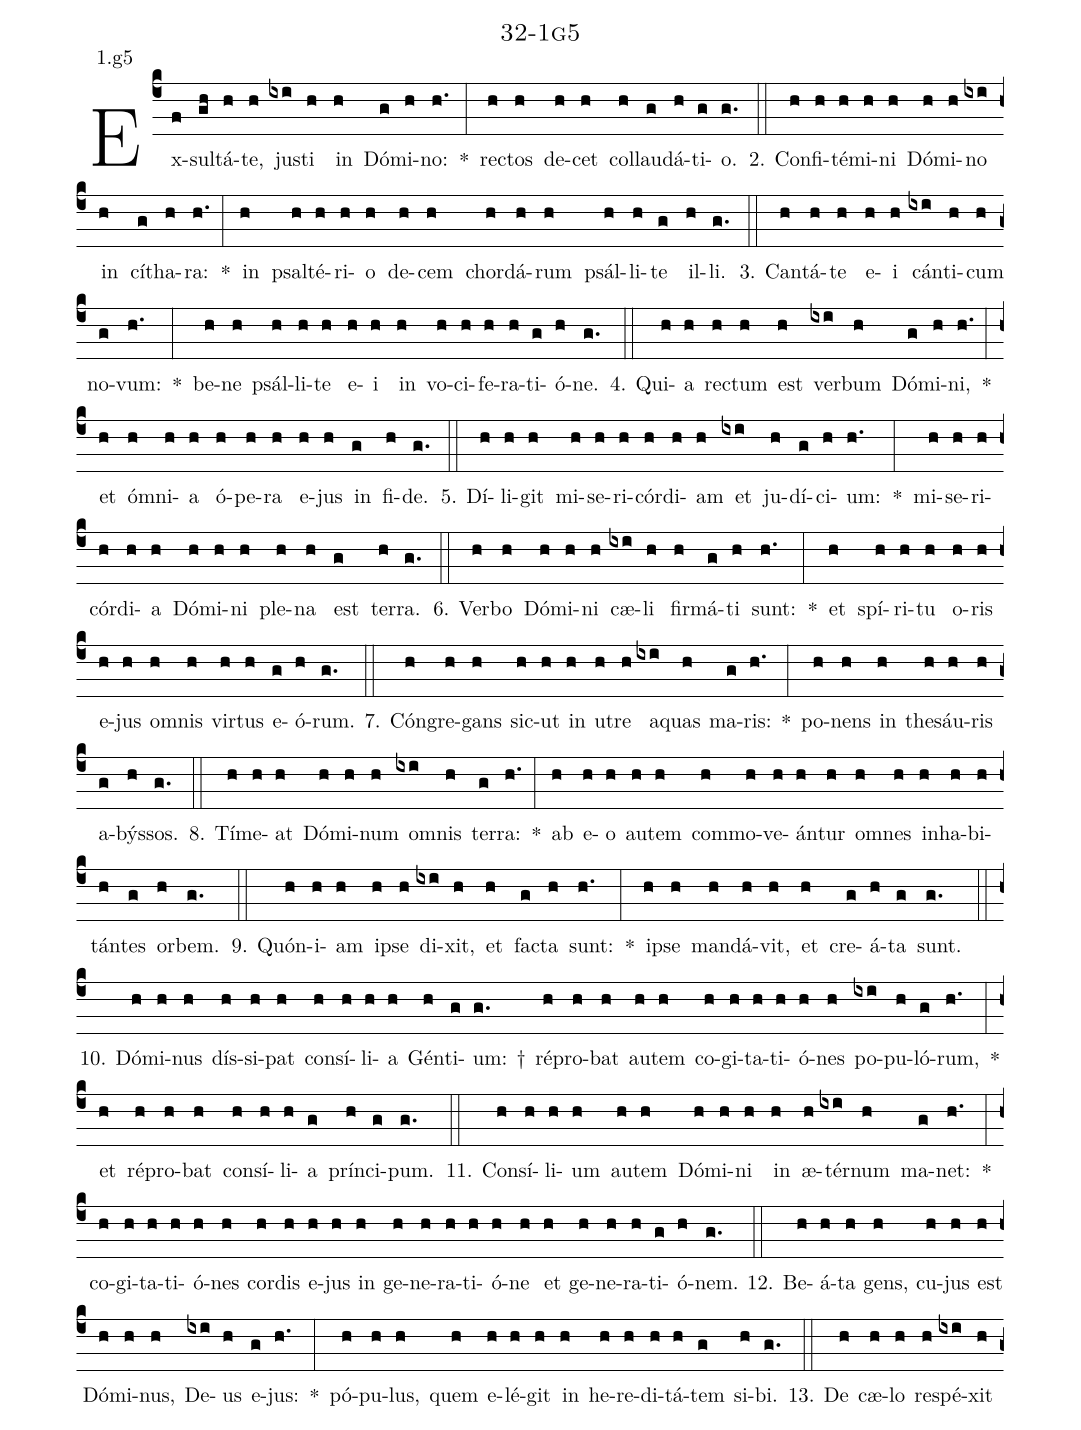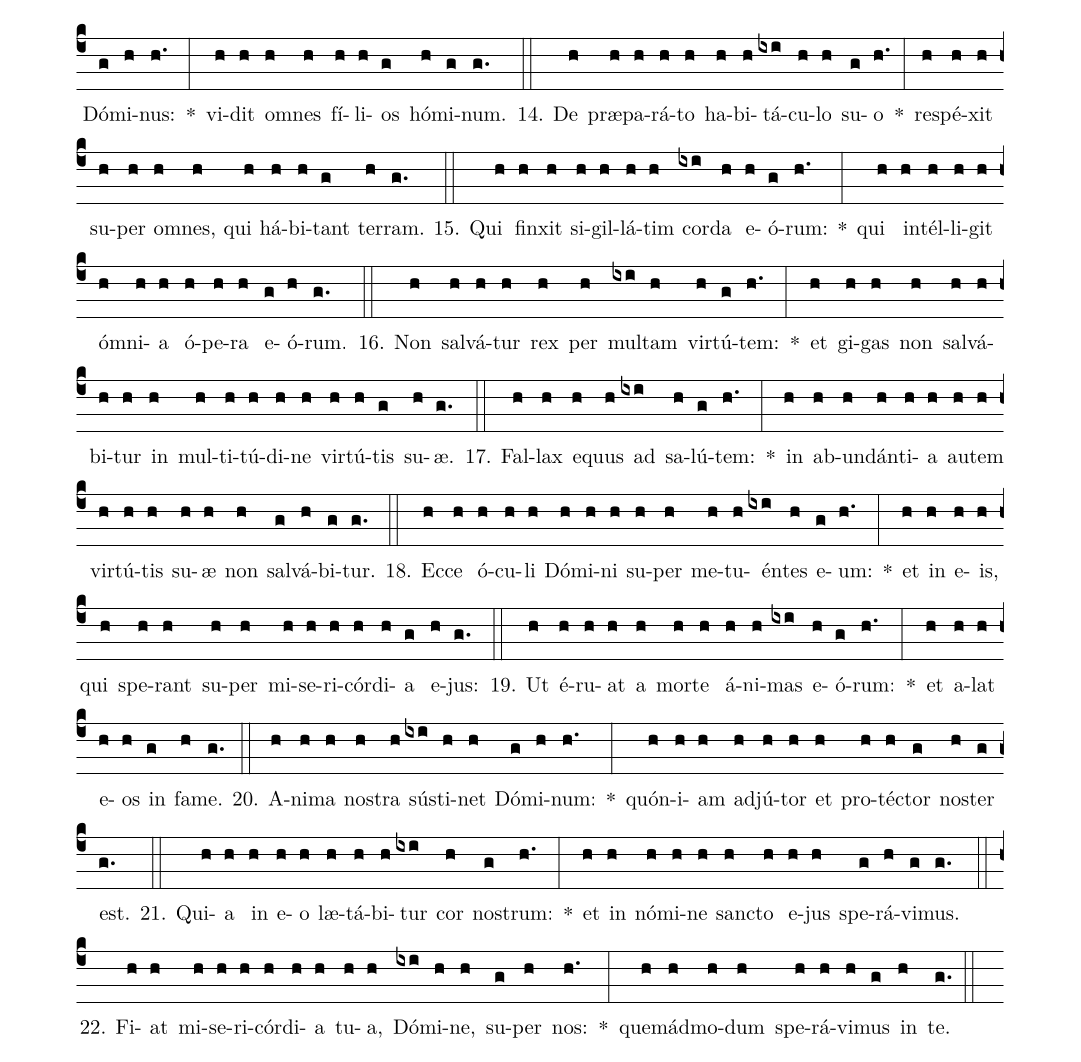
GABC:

name: 32-1g5;
annotation: 1.g5;
%%
(c4)Ex(f)sul(gh)tá(h)te,(h) jus(ixi)ti(h) in(h) Dó(g)mi(h)no:(h.) *(:) rec(h)tos(h) de(h)cet(h) col(h)lau(g)dá(h)ti(g)o.(g.) (::)
2. Con(h)fi(h)té(h)mi(h)ni(h) Dó(h)mi(h)no(ixi) in(h) cí(g)tha(h)ra:(h.) *(:) in(h) psal(h)té(h)ri(h)o(h) de(h)cem(h) chor(h)dá(h)rum(h) psál(h)li(h)te(g) il(h)li.(g.) (::)
3. Can(h)tá(h)te(h) e(h)i(h) cán(ixi)ti(h)cum(h) no(g)vum:(h.) *(:) be(h)ne(h) psál(h)li(h)te(h) e(h)i(h) in(h) vo(h)ci(h)fe(h)ra(h)ti(g)ó(h)ne.(g.) (::)
4. Qui(h)a(h) rec(h)tum(h) est(h) ver(ixi)bum(h) Dó(g)mi(h)ni,(h.) *(:) et(h) óm(h)ni(h)a(h) ó(h)pe(h)ra(h) e(h)jus(h) in(g) fi(h)de.(g.) (::)
5. Dí(h)li(h)git(h) mi(h)se(h)ri(h)cór(h)di(h)am(h) et(ixi) ju(h)dí(g)ci(h)um:(h.) *(:) mi(h)se(h)ri(h)cór(h)di(h)a(h) Dó(h)mi(h)ni(h) ple(h)na(h) est(g) ter(h)ra.(g.) (::)
6. Ver(h)bo(h) Dó(h)mi(h)ni(h) cæ(ixi)li(h) fir(h)má(g)ti(h) sunt:(h.) *(:) et(h) spí(h)ri(h)tu(h) o(h)ris(h) e(h)jus(h) om(h)nis(h) vir(h)tus(h) e(g)ó(h)rum.(g.) (::)
7. Cón(h)gre(h)gans(h) sic(h)ut(h) in(h) u(h)tre(h) a(ixi)quas(h) ma(g)ris:(h.) *(:) po(h)nens(h) in(h) the(h)sáu(h)ris(h) a(g)býs(h)sos.(g.) (::)
8. Tí(h)me(h)at(h) Dó(h)mi(h)num(h) om(ixi)nis(h) ter(g)ra:(h.) *(:) ab(h) e(h)o(h) au(h)tem(h) com(h)mo(h)ve(h)án(h)tur(h) om(h)nes(h) in(h)ha(h)bi(h)tán(h)tes(g) or(h)bem.(g.) (::)
9. Quón(h)i(h)am(h) ip(h)se(h) di(ixi)xit,(h) et(h) fac(g)ta(h) sunt:(h.) *(:) ip(h)se(h) man(h)dá(h)vit,(h) et(h) cre(g)á(h)ta(g) sunt.(g.) (::)
10. Dó(h)mi(h)nus(h) dís(h)si(h)pat(h) con(h)sí(h)li(h)a(h) Gén(h)ti(g)um: †(g.) ré(h)pro(h)bat(h) au(h)tem(h) co(h)gi(h)ta(h)ti(h)ó(h)nes(h) po(ixi)pu(h)ló(g)rum,(h.) *(:) et(h) ré(h)pro(h)bat(h) con(h)sí(h)li(h)a(g) prín(h)ci(g)pum.(g.) (::)
11. Con(h)sí(h)li(h)um(h) au(h)tem(h) Dó(h)mi(h)ni(h) in(h) æ(h)tér(ixi)num(h) ma(g)net:(h.) *(:) co(h)gi(h)ta(h)ti(h)ó(h)nes(h) cor(h)dis(h) e(h)jus(h) in(h) ge(h)ne(h)ra(h)ti(h)ó(h)ne(h) et(h) ge(h)ne(h)ra(h)ti(g)ó(h)nem.(g.) (::)
12. Be(h)á(h)ta(h) gens,(h) cu(h)jus(h) est(h) Dó(h)mi(h)nus,(h) De(ixi)us(h) e(g)jus:(h.) *(:) pó(h)pu(h)lus,(h) quem(h) e(h)lé(h)git(h) in(h) he(h)re(h)di(h)tá(h)tem(g) si(h)bi.(g.) (::)
13. De(h) cæ(h)lo(h) re(h)spé(ixi)xit(h) Dó(g)mi(h)nus:(h.) *(:) vi(h)dit(h) om(h)nes(h) fí(h)li(h)os(g) hó(h)mi(g)num.(g.) (::)
14. De(h) præ(h)pa(h)rá(h)to(h) ha(h)bi(h)tá(ixi)cu(h)lo(h) su(g)o(h.) *(:) re(h)spé(h)xit(h) su(h)per(h) om(h)nes,(h) qui(h) há(h)bi(h)tant(g) ter(h)ram.(g.) (::)
15. Qui(h) fin(h)xit(h) si(h)gil(h)lá(h)tim(h) cor(ixi)da(h) e(h)ó(g)rum:(h.) *(:) qui(h) in(h)tél(h)li(h)git(h) óm(h)ni(h)a(h) ó(h)pe(h)ra(h) e(g)ó(h)rum.(g.) (::)
16. Non(h) sal(h)vá(h)tur(h) rex(h) per(h) mul(ixi)tam(h) vir(h)tú(g)tem:(h.) *(:) et(h) gi(h)gas(h) non(h) sal(h)vá(h)bi(h)tur(h) in(h) mul(h)ti(h)tú(h)di(h)ne(h) vir(h)tú(h)tis(g) su(h)æ.(g.) (::)
17. Fal(h)lax(h) e(h)quus(h) ad(ixi) sa(h)lú(g)tem:(h.) *(:) in(h) ab(h)un(h)dán(h)ti(h)a(h) au(h)tem(h) vir(h)tú(h)tis(h) su(h)æ(h) non(h) sal(g)vá(h)bi(g)tur.(g.) (::)
18. Ec(h)ce(h) ó(h)cu(h)li(h) Dó(h)mi(h)ni(h) su(h)per(h) me(h)tu(h)én(ixi)tes(h) e(g)um:(h.) *(:) et(h) in(h) e(h)is,(h) qui(h) spe(h)rant(h) su(h)per(h) mi(h)se(h)ri(h)cór(h)di(h)a(g) e(h)jus:(g.) (::)
19. Ut(h) é(h)ru(h)at(h) a(h) mor(h)te(h) á(h)ni(h)mas(ixi) e(h)ó(g)rum:(h.) *(:) et(h) a(h)lat(h) e(h)os(h) in(g) fa(h)me.(g.) (::)
20. A(h)ni(h)ma(h) nos(h)tra(h) sús(ixi)ti(h)net(h) Dó(g)mi(h)num:(h.) *(:) quón(h)i(h)am(h) ad(h)jú(h)tor(h) et(h) pro(h)téc(h)tor(g) nos(h)ter(g) est.(g.) (::)
21. Qui(h)a(h) in(h) e(h)o(h) læ(h)tá(h)bi(h)tur(ixi) cor(h) nos(g)trum:(h.) *(:) et(h) in(h) nó(h)mi(h)ne(h) sanc(h)to(h) e(h)jus(h) spe(g)rá(h)vi(g)mus.(g.) (::)
22. Fi(h)at(h) mi(h)se(h)ri(h)cór(h)di(h)a(h) tu(h)a,(h) Dó(ixi)mi(h)ne,(h) su(g)per(h) nos:(h.) *(:) quem(h)ád(h)mo(h)dum(h) spe(h)rá(h)vi(h)mus(g) in(h) te.(g.) (::)
